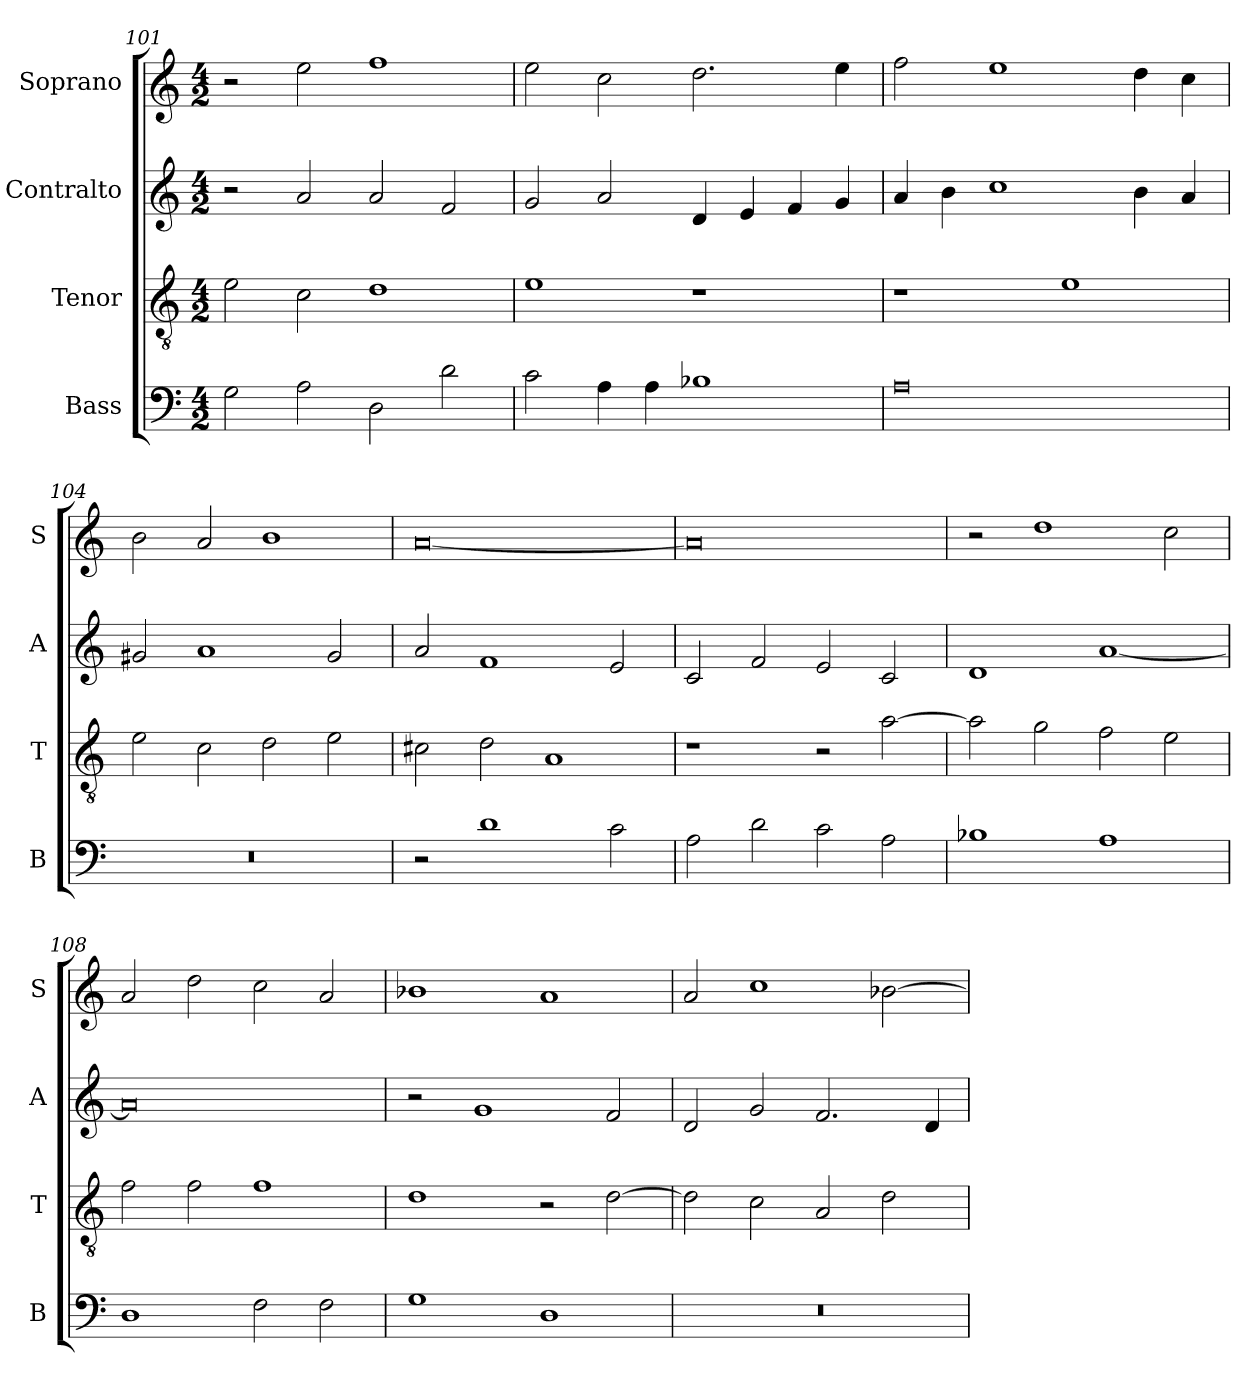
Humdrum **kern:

**kern	**kern	**kern	**kern
*part4	*part3	*part2	*part1
*staff4	*staff3	*staff2	*staff1
*I"Bass	*I"Tenor	*I"Contralto	*I"Soprano
*I'B	*I'T	*I'A	*I'S
*clefF4	*clefGv2	*clefG2	*clefG2
*k[]	*k[]	*k[]	*k[]
*D:dor	*D:dor	*D:dor	*D:dor
*M4/2	*M4/2	*M4/2	*M4/2
=101	=101	=101	=101
2G	2e	2r	2r
2A	2c	2a	2ee
2D	1d	2a	1ff
2d	.	2f	.
=102	=102	=102	=102
2c	1e	2g	2ee
4A	.	2a	2cc
4A	.	.	.
1B-X	1r	4d	2.dd
.	.	4e	.
.	.	4f	.
.	.	4g	4ee
=103	=103	=103	=103
0A	1r	4a	2ff
.	.	4b	.
.	.	1cc	1ee
.	1e	.	.
.	.	4b	4dd
.	.	4a	4cc
=104	=104	=104	=104
0r	2e	2g#X	2b
.	2c	1a	2a
.	2d	.	1b
.	2e	2g#	.
=105	=105	=105	=105
2r	2c#X	2a	[0a
1d	2d	1f	.
.	1A	.	.
2c	.	2e	.
=106	=106	=106	=106
2A	1r	2c	0a]
2d	.	2f	.
2c	2r	2e	.
2A	[2a	2c	.
=107	=107	=107	=107
1B-X	2a]	1d	2r
.	2g	.	1dd
1A	2f	[1a	.
.	2e	.	2cc
=108	=108	=108	=108
1D	2f	0a]	2a
.	2f	.	2dd
2F	1f	.	2cc
2F	.	.	2a
=109	=109	=109	=109
1G	1d	2r	1b-X
.	.	1g	.
1D	2r	.	1a
.	[2d	2f	.
=110	=110	=110	=110
0r	2d]	2d	2a
.	2c	2g	1cc
.	2A	2.f	.
.	2d	.	[2b-X
.	.	4d	.
=	=	=	=
*-	*-	*-	*-
